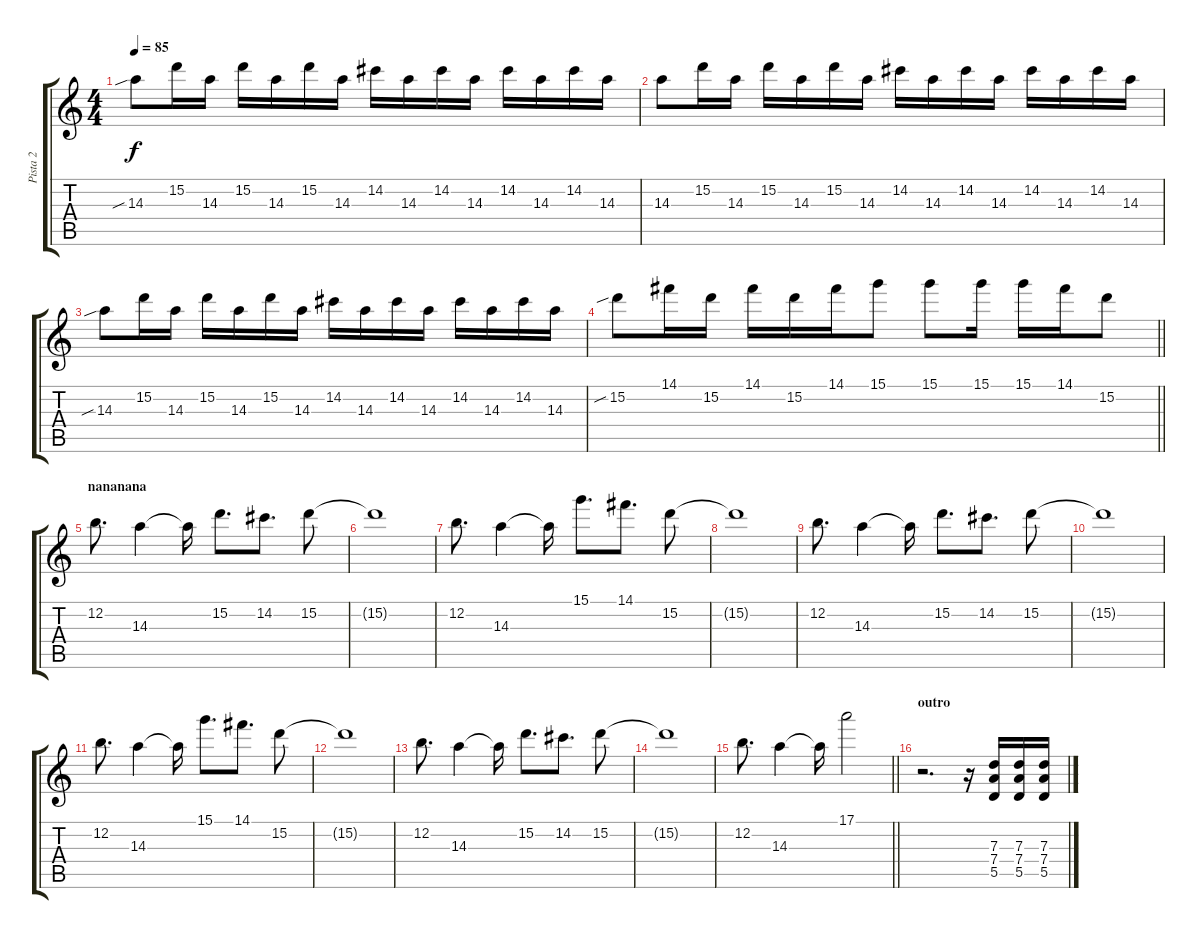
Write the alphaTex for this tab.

\track ("Pista 2" "Pista 2") {instrument distortionguitar}
\staff {score tabs}
\tuning (E4 B3 G3 D3 A2 E2) {hide}
\ts (4 4)
\tempo 85
\clef g2
\ks c
14.3{sib}.8{dy f} 15.2.16 14.3.16 15.2.16 14.3.16 15.2.16 14.3.16 14.2.16 14.3.16 14.2.16 14.3.16 14.2.16 14.3.16 14.2.16 14.3.16 |
14.3.8 15.2.16 14.3.16 15.2.16 14.3.16 15.2.16 14.3.16 14.2.16 14.3.16 14.2.16 14.3.16 14.2.16 14.3.16 14.2.16 14.3.16 |
14.3{sib}.8 15.2.16 14.3.16 15.2.16 14.3.16 15.2.16 14.3.16 14.2.16 14.3.16 14.2.16 14.3.16 14.2.16 14.3.16 14.2.16 14.3.16 |
\barLineRight lightlight
15.2{sib}.8 14.1.16 15.2.16 14.1.16 15.2.16 14.1.16 15.1.8 15.1.8 15.1.16 15.1.16 14.1.16 15.2.8 |
\section ("" "nananana")
12.2.8{d} 14.3.4 14.3{t}.16 15.2.8{d} 14.2.8{d} 15.2.8 |
15.2{t}.1 |
12.2.8{d} 14.3.4 14.3{t}.16 15.1.8{d} 14.1.8{d} 15.2.8 |
15.2{t}.1 |
12.2.8{d} 14.3.4 14.3{t}.16 15.2.8{d} 14.2.8{d} 15.2.8 |
15.2{t}.1 |
12.2.8{d} 14.3.4 14.3{t}.16 15.1.8{d} 14.1.8{d} 15.2.8 |
15.2{t}.1 |
12.2.8{d} 14.3.4 14.3{t}.16 15.2.8{d} 14.2.8{d} 15.2.8 |
15.2{t}.1 |
\barLineRight lightlight
12.2.8{d} 14.3.4 14.3{t}.16 17.1.2 |
\section ("" "outro")
r.2{d} r.16 (7.3 7.4 5.5).16 (7.3 7.4 5.5).16 (7.3 7.4 5.5).16
